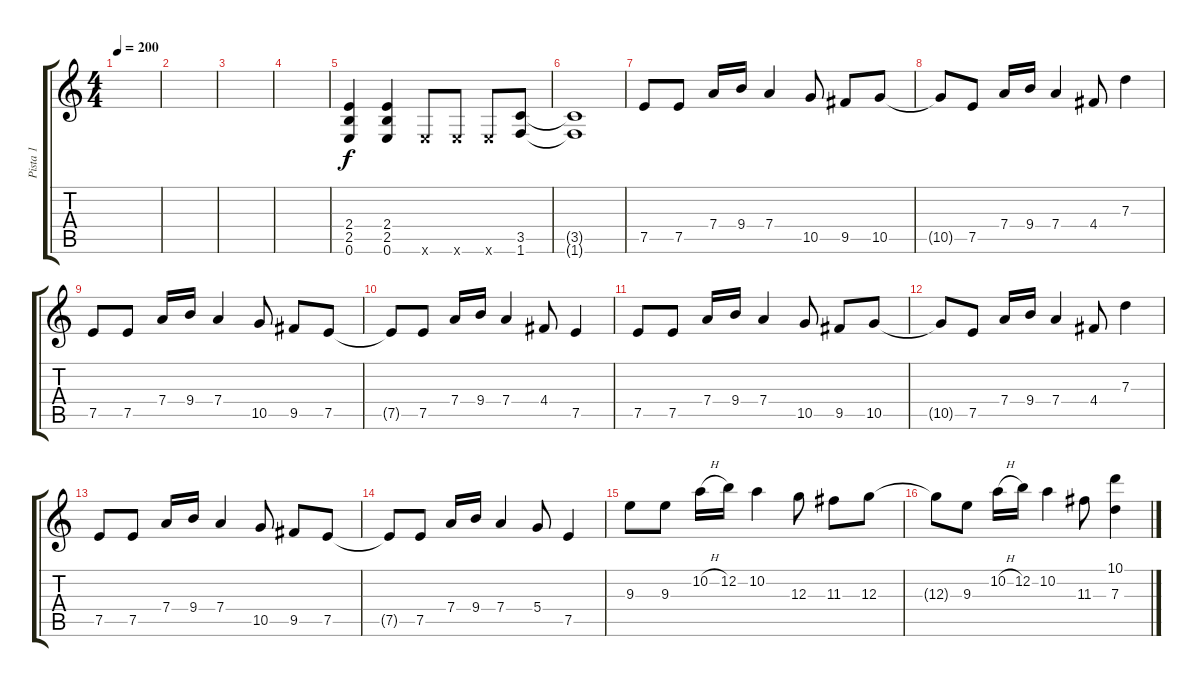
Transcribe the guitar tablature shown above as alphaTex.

\track ("Pista 1" "Pista 1") {instrument overdrivenguitar}
\staff {score tabs}
\tuning (E4 B3 G3 D3 A2 E2) {hide}
\ts (4 4)
\tempo 200
\clef g2
\ks c
|
|
|
|
(2.4 2.5 0.6).4 (2.4 2.5 0.6).4 0.6{x}.8 0.6{x}.8 0.6{x}.8 (3.5 1.6).8 |
(3.5{t} 1.6{t}).1 |
7.5.8 7.5.8 7.4.16 9.4.16 7.4.4 10.5.8 9.5.8 10.5.8 |
10.5{t}.8 7.5.8 7.4.16 9.4.16 7.4.4 4.4.8 7.3.4 |
7.5.8 7.5.8 7.4.16 9.4.16 7.4.4 10.5.8 9.5.8 7.5.8 |
7.5{t}.8 7.5.8 7.4.16 9.4.16 7.4.4 4.4.8 7.5.4 |
7.5.8 7.5.8 7.4.16 9.4.16 7.4.4 10.5.8 9.5.8 10.5.8 |
10.5{t}.8 7.5.8 7.4.16 9.4.16 7.4.4 4.4.8 7.3.4 |
7.5.8 7.5.8 7.4.16 9.4.16 7.4.4 10.5.8 9.5.8 7.5.8 |
7.5{t}.8 7.5.8 7.4.16 9.4.16 7.4.4 5.4.8 7.5.4 |
9.3.8 9.3.8 10.2{h}.16 12.2.16 10.2.4 12.3.8 11.3.8 12.3.8 |
12.3{t}.8 9.3.8 10.2{h}.16 12.2.16 10.2.4 11.3.8 (10.1 7.3).4
